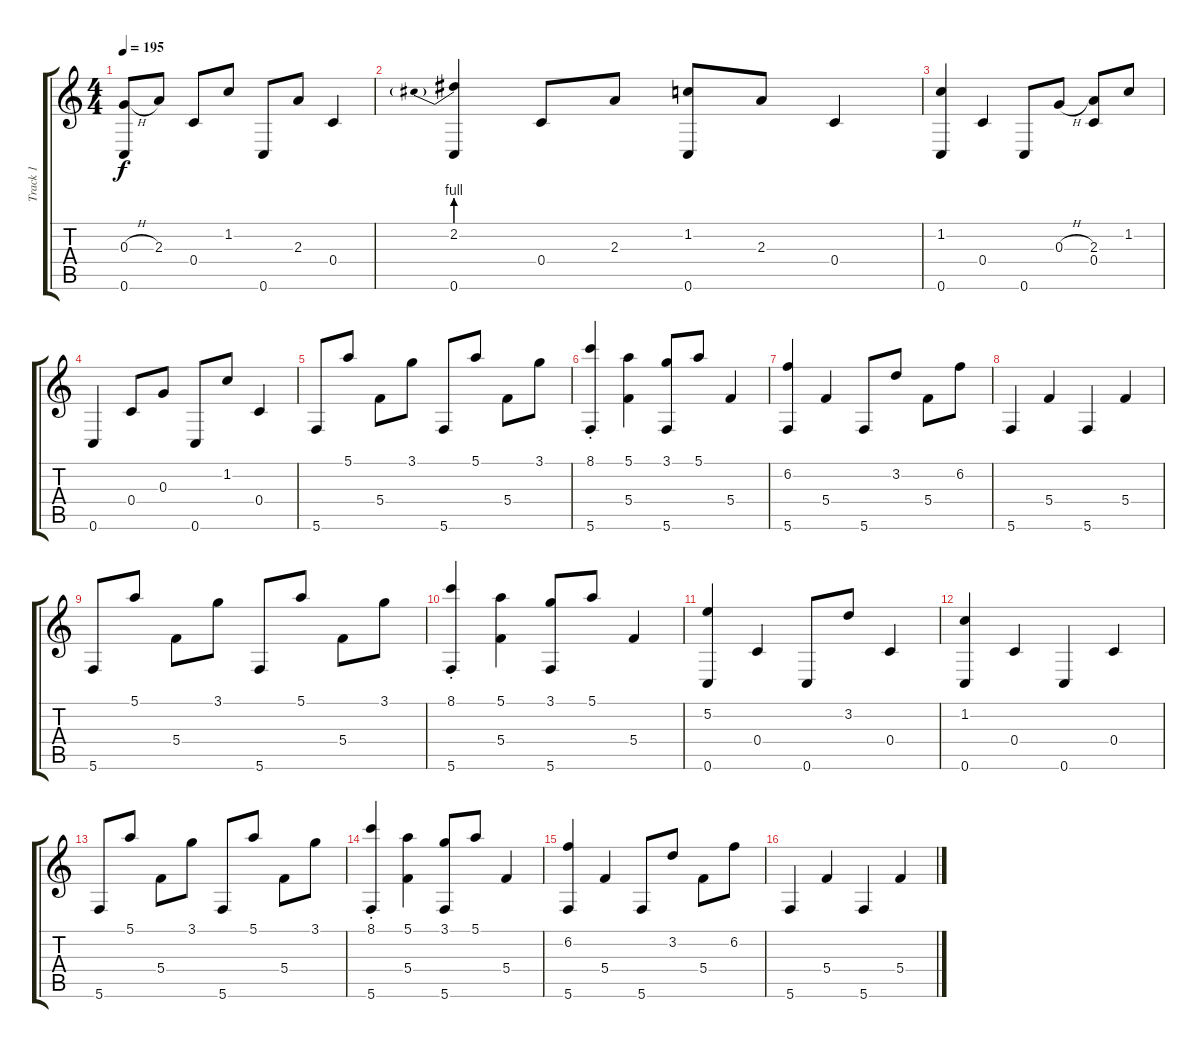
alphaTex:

\track ("Track 1" "Track 1") {instrument acousticguitarsteel}
\staff {score tabs}
\tuning (E4 B3 G3 C3 G2 C2) {hide}
\ts (4 4)
\tempo 195
\clef g2
\ks c
(0.3{h} 0.6).8{dy f} 2.3.8 0.4.8 1.2.8 0.6.8 2.3.8 0.4.4 |
(2.2{be (prebend 0 4 60 4)} 0.6).4 0.4.8 2.3.8 (1.2 0.6).8 2.3.8 0.4.4 |
(1.2 0.6).4 0.4.4 0.6.8 0.3{h}.8 (2.3 0.4).8 1.2.8 |
0.6.4 0.4.8 0.3.8 0.6.8 1.2.8 0.4.4 |
5.6.8 5.1.8 5.4.8 3.1.8 5.6.8 5.1.8 5.4.8 3.1.8 |
(8.1{st} 5.6).4 (5.1 5.4).4 (3.1 5.6).8 5.1.8 5.4.4 |
(6.2 5.6).4 5.4.4 5.6.8 3.2.8 5.4.8 6.2.8 |
5.6.4 5.4.4 5.6.4 5.4.4 |
5.6.8 5.1.8 5.4.8 3.1.8 5.6.8 5.1.8 5.4.8 3.1.8 |
(8.1{st} 5.6).4 (5.1 5.4).4 (3.1 5.6).8 5.1.8 5.4.4 |
(5.2 0.6).4 0.4.4 0.6.8 3.2.8 0.4.4 |
(1.2 0.6).4 0.4.4 0.6.4 0.4.4 |
5.6.8 5.1.8 5.4.8 3.1.8 5.6.8 5.1.8 5.4.8 3.1.8 |
(8.1{st} 5.6).4 (5.1 5.4).4 (3.1 5.6).8 5.1.8 5.4.4 |
(6.2 5.6).4 5.4.4 5.6.8 3.2.8 5.4.8 6.2.8 |
5.6.4 5.4.4 5.6.4 5.4.4
